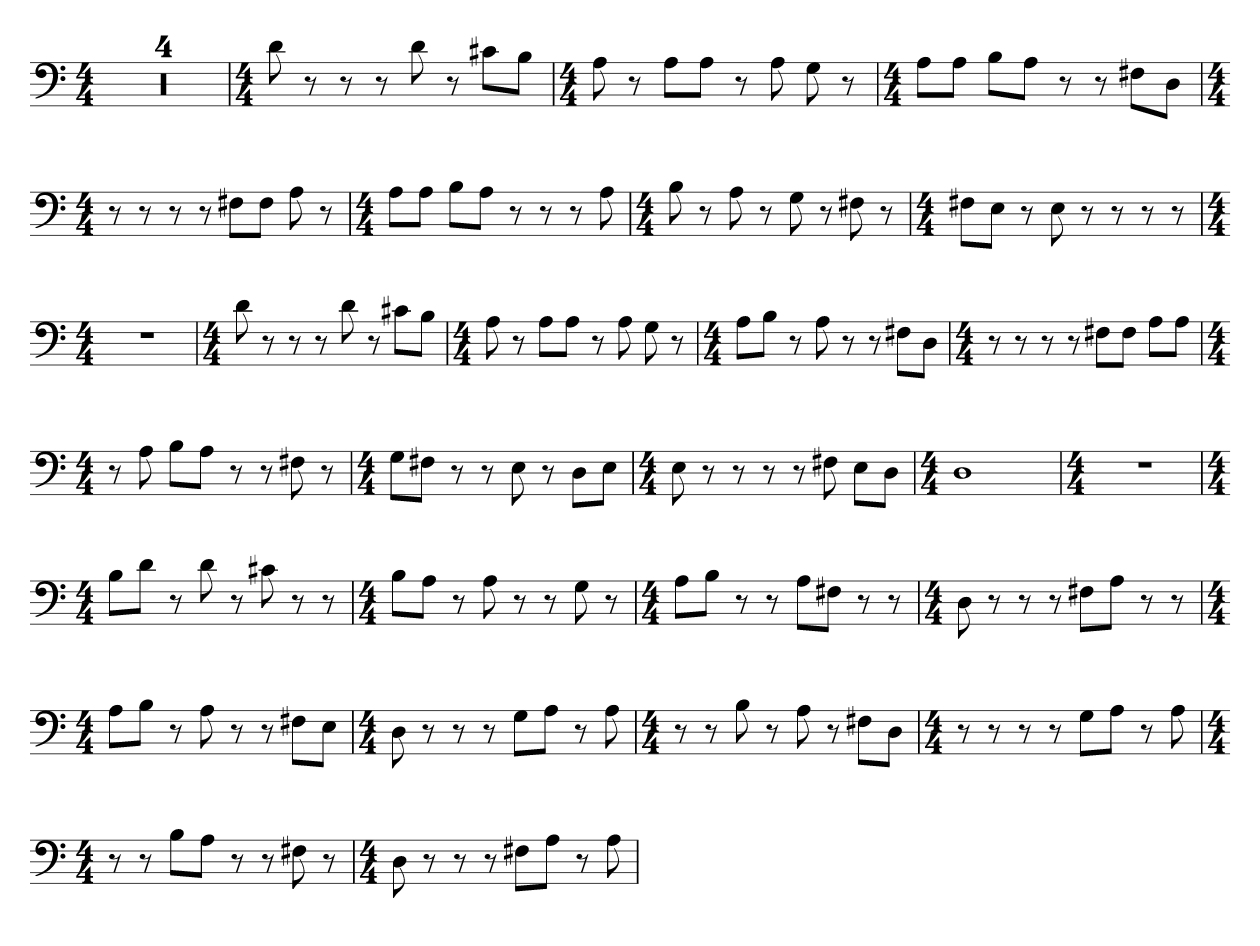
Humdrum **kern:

**kern
*part1
*staff1
*M4/4
=
1r
=
*M4/4
1r
=
*M4/4
1r
=
*M4/4
1r
=
*M4/4
8d
8r
8r
8r
8d
8r
8c#XL
8BJ
=
*M4/4
8A
8r
8AL
8AJ
8r
8A
8G
8r
=
*M4/4
8AL
8AJ
8BL
8AJ
8r
8r
8F#XL
8DJ
=
*M4/4
8r
8r
8r
8r
8F#XL
8F#J
8A
8r
=
*M4/4
8AL
8AJ
8BL
8AJ
8r
8r
8r
8A
=
*M4/4
8B
8r
8A
8r
8G
8r
8F#X
8r
=
*M4/4
8F#XL
8EJ
8r
8E
8r
8r
8r
8r
=
*M4/4
1r
=
*M4/4
8d
8r
8r
8r
8d
8r
8c#XL
8BJ
=
*M4/4
8A
8r
8AL
8AJ
8r
8A
8G
8r
=
*M4/4
8AL
8BJ
8r
8A
8r
8r
8F#XL
8DJ
=
*M4/4
8r
8r
8r
8r
8F#XL
8F#J
8AL
8AJ
=
*M4/4
8r
8A
8BL
8AJ
8r
8r
8F#X
8r
=
*M4/4
8GL
8F#XJ
8r
8r
8E
8r
8DL
8EJ
=
*M4/4
8E
8r
8r
8r
8r
8F#X
8EL
8DJ
=
*M4/4
1D
=
*M4/4
1r
=
*M4/4
8BL
8dJ
8r
8d
8r
8c#X
8r
8r
=
*M4/4
8BL
8AJ
8r
8A
8r
8r
8G
8r
=
*M4/4
8AL
8BJ
8r
8r
8AL
8F#XJ
8r
8r
=
*M4/4
8D
8r
8r
8r
8F#XL
8AJ
8r
8r
=
*M4/4
8AL
8BJ
8r
8A
8r
8r
8F#XL
8EJ
=
*M4/4
8D
8r
8r
8r
8GL
8AJ
8r
8A
=
*M4/4
8r
8r
8B
8r
8A
8r
8F#XL
8DJ
=
*M4/4
8r
8r
8r
8r
8GL
8AJ
8r
8A
=
*M4/4
8r
8r
8BL
8AJ
8r
8r
8F#X
8r
=
*M4/4
8D
8r
8r
8r
8F#XL
8AJ
8r
8A
=
*-
